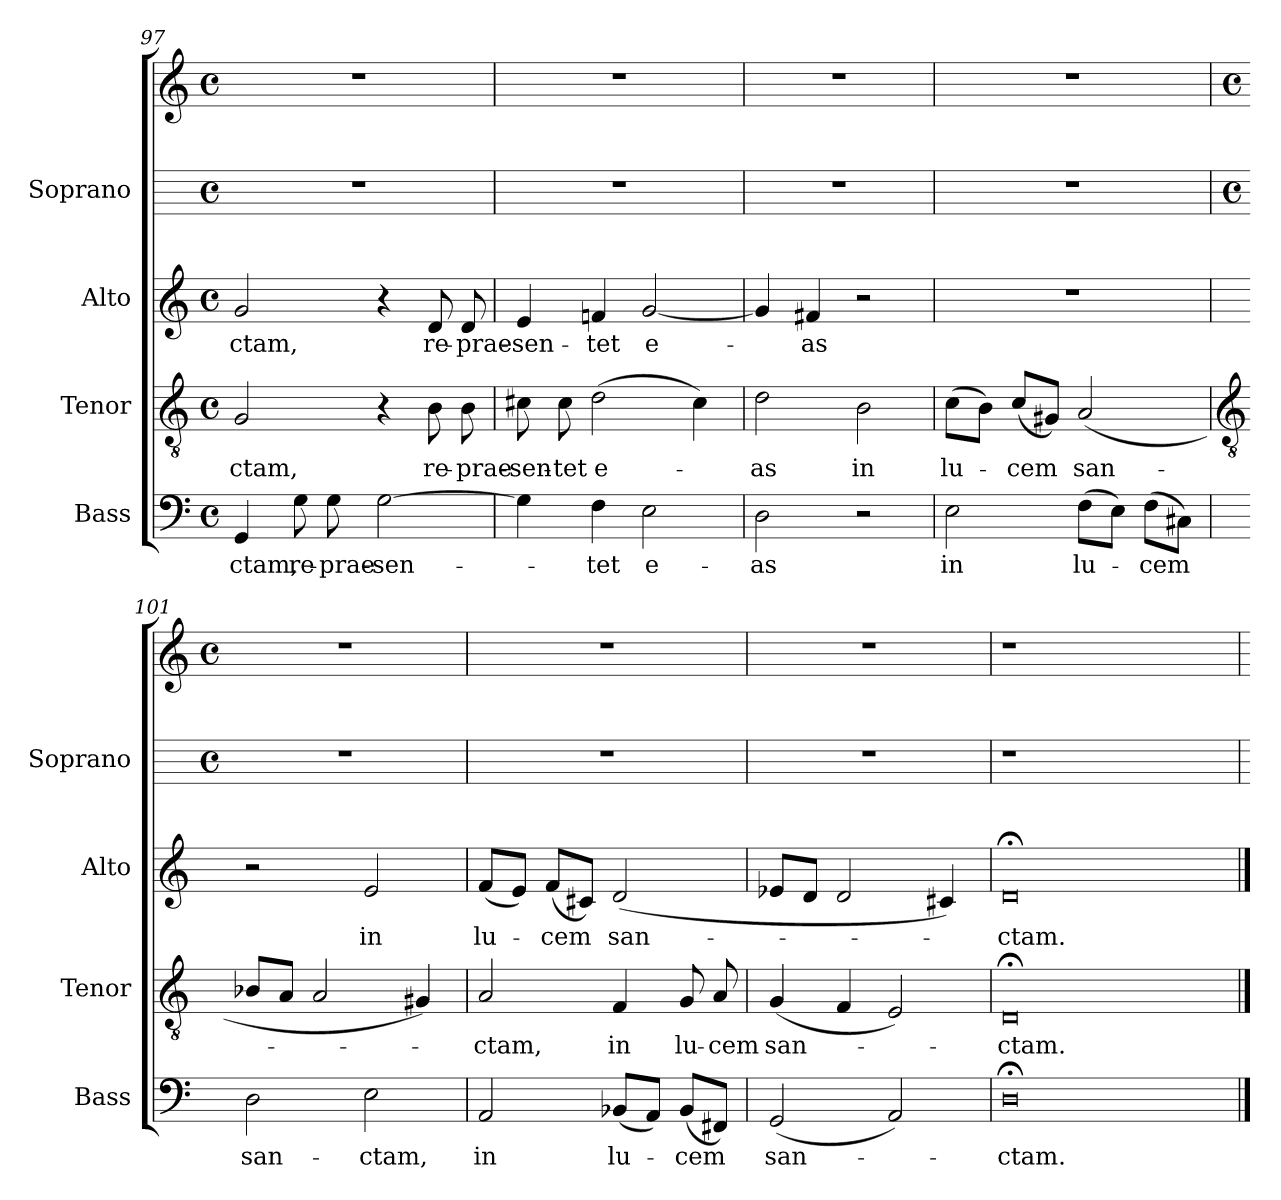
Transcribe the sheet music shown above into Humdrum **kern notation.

**kern	**text	**kern	**text	**kern	**text	**kern	**kern
*part4	*part4	*part3	*part3	*part2	*part2	*part1	*part1
*staff5	*staff5	*staff4	*staff4	*staff3	*staff3	*staff2	*staff1
*I"Bass	*	*I"Tenor	*	*I"Alto	*	*I"Soprano	*
*I'Bass	*	*I'Tenor	*	*I'Alto	*	*I'Soprano	*
*clefF4	*	*clefGv2	*	*clefG2	*	*	*clefG2
*k[]	*	*k[]	*	*k[]	*	*k[]	*k[]
*C:	*	*C:	*	*C:	*	*C:	*C:
*M4/4	*	*M4/4	*	*M4/4	*	*M4/4	*M4/4
*met(c)	*	*met(c)	*	*met(c)	*	*met(c)	*met(c)
=97	=97	=97	=97	=97	=97	=97	=97
!	!LO:LY:b	!	!LO:LY:b	!	!LO:LY:b	!	!
4GG	ctam,	2G	ctam,	2g	ctam,	1r	1r
!	!LO:LY:b	!	!	!	!	!	!
8G	re-	.	.	.	.	.	.
!	!LO:LY:b	!	!	!	!	!	!
8G	-prae-	.	.	.	.	.	.
!	!LO:LY:b	!	!	!	!	!	!
[2G	-sen-	4r	.	4r	.	.	.
!	!	!	!LO:LY:b	!	!LO:LY:b	!	!
.	.	8B	re-	8d	re-	.	.
!	!	!	!LO:LY:b	!	!LO:LY:b	!	!
.	.	8B	-prae-	8d	-prae-	.	.
=98	=98	=98	=98	=98	=98	=98	=98
!	!	!	!LO:LY:b	!	!LO:LY:b	!	!
4G]	.	8c#X	-sen-	4e	-sen-	1r	1r
!	!	!	!LO:LY:b	!	!	!	!
.	.	8c#	-tet	.	.	.	.
!	!LO:LY:b	!	!LO:LY:b	!	!LO:LY:b	!	!
4F	tet	(>2d	e-	4fn	-tet	.	.
!	!LO:LY:b	!	!	!	!LO:LY:b	!	!
2E	e-	.	.	[2g	e-	.	.
.	.	4c#)	.	.	.	.	.
=99	=99	=99	=99	=99	=99	=99	=99
!	!LO:LY:b	!	!LO:LY:b	!	!	!	!
2D	-as	2d	as	4g]	.	1r	1r
!	!	!	!	!	!LO:LY:b	!	!
.	.	.	.	4f#X	as	.	.
!	!	!	!LO:LY:b	!	!	!	!
2r	.	2B	in	2r	.	.	.
=100	=100	=100	=100	=100	=100	=100	=100
!	!LO:LY:b	!	!LO:LY:b	!	!	!	!
2E	in	(>8cL	lu-	1r	.	1r	1r
.	.	8BJ)	.	.	.	.	.
!	!	!	!LO:LY:b	!	!	!	!
.	.	(<8cL	cem	.	.	.	.
.	.	8G#XJ)	.	.	.	.	.
!	!LO:LY:b	!	!LO:LY:b	!	!	!	!
(>8FL	lu-	(<2A	san-	.	.	.	.
8EJ)	.	.	.	.	.	.	.
!	!LO:LY:b	!	!	!	!	!	!
(>8FL	cem	.	.	.	.	.	.
8C#XJ)	.	.	.	.	.	.	.
!!LO:LB:g=z
=101	=101	=101	=101	=101	=101	=101	=101
*	*	*clefGv2	*	*	*	*	*
*	*	*	*	*	*	*M4/4	*M4/4
*	*	*	*	*	*	*met(c)	*met(c)
!	!LO:LY:b	!	!	!	!	!	!
2D	san-	8B-XL	.	2r	.	1r	1r
.	.	8AJ	.	.	.	.	.
.	.	2A	.	.	.	.	.
!	!LO:LY:b	!	!	!	!LO:LY:b	!	!
2E	-ctam,	.	.	2e	in	.	.
.	.	4G#X)	.	.	.	.	.
=102	=102	=102	=102	=102	=102	=102	=102
!	!LO:LY:b	!	!LO:LY:b	!	!LO:LY:b	!	!
2AA	in	2A	ctam,	(<8fL	lu-	1r	1r
.	.	.	.	8eJ)	.	.	.
!	!	!	!	!	!LO:LY:b	!	!
.	.	.	.	(<8fL	cem	.	.
.	.	.	.	8c#XJ)	.	.	.
!	!LO:LY:b	!	!LO:LY:b	!	!LO:LY:b	!	!
(<8BB-XL	lu-	4F	in	(<2d	san-	.	.
8AAJ)	.	.	.	.	.	.	.
!	!LO:LY:b	!	!LO:LY:b	!	!	!	!
(<8BB-L	cem	8G	lu-	.	.	.	.
!	!	!	!LO:LY:b	!	!	!	!
8FF#XJ)	.	8A	-cem	.	.	.	.
=103	=103	=103	=103	=103	=103	=103	=103
!	!LO:LY:b	!	!LO:LY:b	!	!	!	!
(<2GG	san-	(<4G	san-	8e-XL	.	1r	1r
.	.	.	.	8dJ	.	.	.
.	.	4F	.	2d	.	.	.
2AA)	.	2E)	.	.	.	.	.
.	.	.	.	4c#X)	.	.	.
=104	=104	=104	=104	=104	=104	=104	=104
!	!LO:LY:b	!	!LO:LY:b	!	!LO:LY:b	!	!
0D;<	ctam.	0D;<	ctam.	0d;<	ctam.	1r	1r
.	.	.	.	.	.	1ryy	1ryy
==	=	==	=	==	=	=	=
*-	*-	*-	*-	*-	*-	*-	*-
